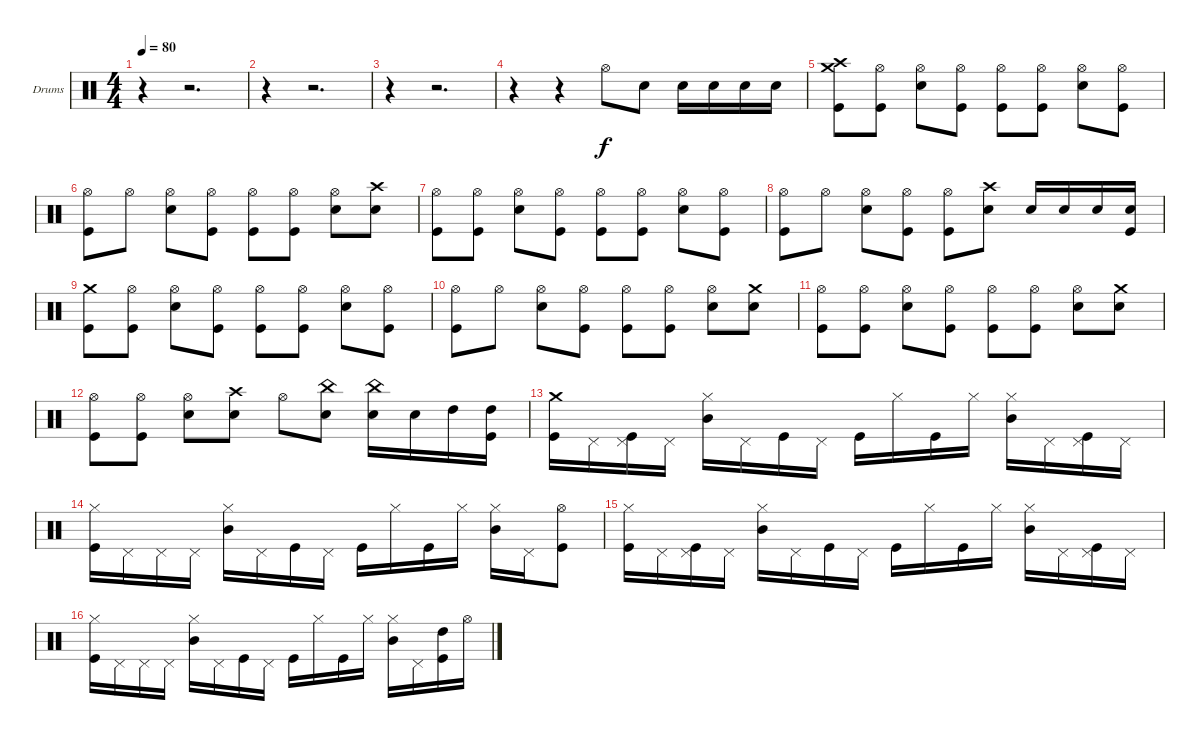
\bracketExtendMode groupsimilarinstruments
\firstSystemTrackNameOrientation horizontal
\otherSystemsTrackNameOrientation horizontal
\track ("Drumkit" "Drums") {instrument percussion}
\staff {score}
\articulation defaults
\ts (4 4)
\tempo 80
\clef neutral
\ks c
r.4{dy f} r.2{d} |
r.4 r.2{d} |
r.4 r.2{d} |
r.4 r.4 "Hi-Hat (open)".8 "Snare (hit) 2".8 "Snare (hit) 2".16 "Snare (hit) 2".16 "Snare (hit) 2".16 "Snare (hit) 2".16 |
("Kick (hit)" "Crash medium (hit)" "Crash high (hit)").8 ("Kick (hit)" "Hi-Hat (open)").8 ("Snare (hit) 2" "Hi-Hat (open)").8 ("Kick (hit)" "Hi-Hat (open)").8 ("Kick (hit)" "Hi-Hat (open)").8 ("Kick (hit)" "Hi-Hat (open)").8 ("Snare (hit) 2" "Hi-Hat (open)").8 ("Kick (hit)" "Hi-Hat (open)").8 |
("Kick (hit)" "Hi-Hat (open)").8 "Hi-Hat (open)".8 ("Snare (hit) 2" "Hi-Hat (open)").8 ("Kick (hit)" "Hi-Hat (open)").8 ("Kick (hit)" "Hi-Hat (open)").8 ("Kick (hit)" "Hi-Hat (open)").8 ("Snare (hit) 2" "Hi-Hat (open)").8 ("Snare (hit) 2" "Crash high (hit)").8 |
("Kick (hit)" "Hi-Hat (open)").8 ("Kick (hit)" "Hi-Hat (open)").8 ("Snare (hit) 2" "Hi-Hat (open)").8 ("Kick (hit)" "Hi-Hat (open)").8 ("Kick (hit)" "Hi-Hat (open)").8 ("Kick (hit)" "Hi-Hat (open)").8 ("Snare (hit) 2" "Hi-Hat (open)").8 ("Kick (hit)" "Hi-Hat (open)").8 |
("Kick (hit)" "Hi-Hat (open)").8 "Hi-Hat (open)".8 ("Snare (hit) 2" "Hi-Hat (open)").8 ("Kick (hit)" "Hi-Hat (open)").8 ("Kick (hit)" "Hi-Hat (open)").8 ("Snare (hit) 2" "Crash high (hit)").8 "Snare (hit) 2".16 "Snare (hit) 2".16 "Snare (hit) 2".16 ("Kick (hit)" "Snare (hit) 2").16 |
("Kick (hit)" "Crash medium (hit)").8 ("Kick (hit)" "Hi-Hat (open)").8 ("Snare (hit) 2" "Hi-Hat (open)").8 ("Kick (hit)" "Hi-Hat (open)").8 ("Kick (hit)" "Hi-Hat (open)").8 ("Kick (hit)" "Hi-Hat (open)").8 ("Snare (hit) 2" "Hi-Hat (open)").8 ("Kick (hit)" "Hi-Hat (open)").8 |
("Kick (hit)" "Hi-Hat (open)").8 "Hi-Hat (open)".8 ("Snare (hit) 2" "Hi-Hat (open)").8 ("Kick (hit)" "Hi-Hat (open)").8 ("Kick (hit)" "Hi-Hat (open)").8 ("Kick (hit)" "Hi-Hat (open)").8 ("Snare (hit) 2" "Hi-Hat (open)").8 ("Snare (hit) 2" "Crash medium (hit)").8 |
("Kick (hit)" "Hi-Hat (open)").8 ("Kick (hit)" "Hi-Hat (open)").8 ("Snare (hit) 2" "Hi-Hat (open)").8 ("Kick (hit)" "Hi-Hat (open)").8 ("Kick (hit)" "Hi-Hat (open)").8 ("Kick (hit)" "Hi-Hat (open)").8 ("Snare (hit) 2" "Hi-Hat (open)").8 ("Snare (hit) 2" "Crash medium (hit)").8 |
("Kick (hit)" "Hi-Hat (open)").8 ("Kick (hit)" "Hi-Hat (open)").8 ("Snare (hit) 2" "Hi-Hat (open)").8 ("Snare (hit) 2" "Crash high (hit)").8 "Hi-Hat (open)".8 ("Snare (hit) 2" "China (hit)").8 ("China (hit)" "Snare (hit) 2").16 "Snare (hit) 2".16 "High Tom (hit)".16 ("Kick (hit)" "High Tom (hit)").16 |
("Crash medium (hit)" "Kick (hit)").16 "Pedal Hi-Hat (hit)".16 ("Pedal Hi-Hat (hit)" "Kick (hit)").16 "Pedal Hi-Hat (hit)".16 ("Hi-Hat (closed)" "Mid Tom (hit)").16 "Pedal Hi-Hat (hit)".16 "Kick (hit)".16 "Pedal Hi-Hat (hit)".16 "Kick (hit)".16 "Hi-Hat (closed)".16 "Kick (hit)".16 "Hi-Hat (closed)".16 ("Hi-Hat (closed)" "Mid Tom (hit)").16 "Pedal Hi-Hat (hit)".16 ("Pedal Hi-Hat (hit)" "Kick (hit)").16 "Pedal Hi-Hat (hit)".16 |
("Hi-Hat (closed)" "Kick (hit)").16 "Pedal Hi-Hat (hit)".16 "Pedal Hi-Hat (hit)".16 "Pedal Hi-Hat (hit)".16 ("Hi-Hat (closed)" "Mid Tom (hit)").16 "Pedal Hi-Hat (hit)".16 "Kick (hit)".16 "Pedal Hi-Hat (hit)".16 "Kick (hit)".16 "Hi-Hat (closed)".16 "Kick (hit)".16 "Hi-Hat (closed)".16 ("Hi-Hat (closed)" "Mid Tom (hit)").16 "Pedal Hi-Hat (hit)".16 ("Hi-Hat (open)" "Kick (hit)").8 |
("Hi-Hat (closed)" "Kick (hit)").16 "Pedal Hi-Hat (hit)".16 ("Pedal Hi-Hat (hit)" "Kick (hit)").16 "Pedal Hi-Hat (hit)".16 ("Hi-Hat (closed)" "Mid Tom (hit)").16 "Pedal Hi-Hat (hit)".16 "Kick (hit)".16 "Pedal Hi-Hat (hit)".16 "Kick (hit)".16 "Hi-Hat (closed)".16 "Kick (hit)".16 "Hi-Hat (closed)".16 ("Hi-Hat (closed)" "Mid Tom (hit)").16 "Pedal Hi-Hat (hit)".16 ("Pedal Hi-Hat (hit)" "Kick (hit)").16 "Pedal Hi-Hat (hit)".16 |
("Hi-Hat (closed)" "Kick (hit)").16 "Pedal Hi-Hat (hit)".16 "Pedal Hi-Hat (hit)".16 "Pedal Hi-Hat (hit)".16 ("Hi-Hat (closed)" "Mid Tom (hit)").16 "Pedal Hi-Hat (hit)".16 "Kick (hit)".16 "Pedal Hi-Hat (hit)".16 "Kick (hit)".16 "Hi-Hat (closed)".16 "Kick (hit)".16 "Hi-Hat (closed)".16 ("Hi-Hat (closed)" "Mid Tom (hit)").16 "Pedal Hi-Hat (hit)".16 ("Kick (hit)" "High Tom (hit)").16 "Hi-Hat (open)".16
